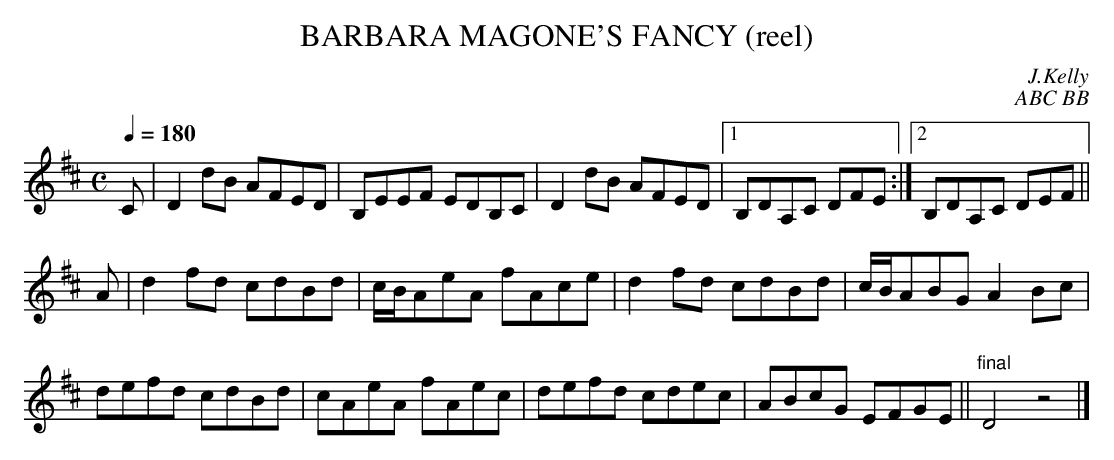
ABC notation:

X:1
T:BARBARA MAGONE'S FANCY (reel)
C:J.Kelly
C:ABC BB
M:C
L:1/8
Q:1/4=180
K:D
C|D2dB AFED|B,EEF EDB,C|D2dB AFED|1 B,DA,C DFE:|2 B,DA,C DEF||
A|d2fd cdBd|c/B/AeA fAce|d2fd cdBd|c/B/ABG A2Bc|
defd cdBd|cAeA fAec|defd cdec|ABcG EFGE||"final"D4z4|]
